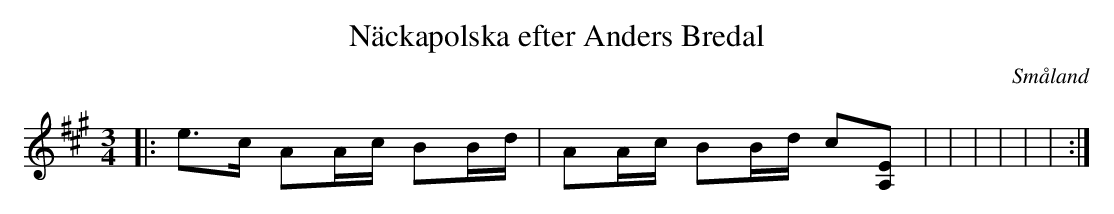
X:1
T:Näckapolska efter Anders Bredal
O:Småland
M:3/4
L:1/16
K:A
|: e2>c2 A2Ac B2Bd | A2Ac B2Bd c2[EA,]2 |  |  |  |  |  |  :|
